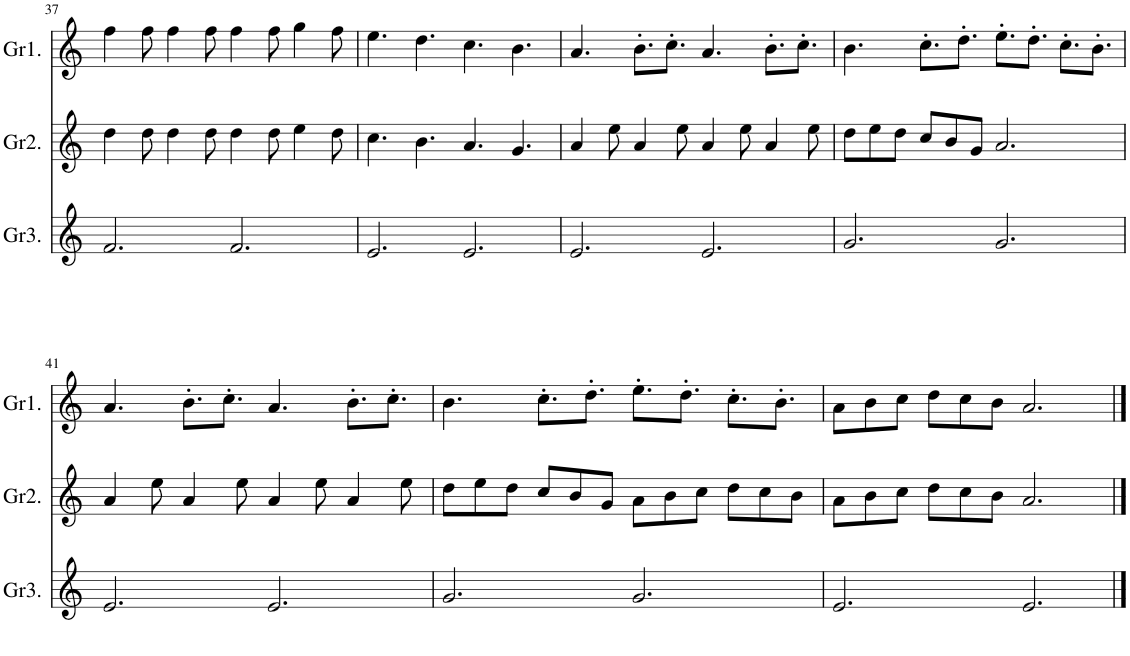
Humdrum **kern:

**kern	**kern	**kern
*part3	*part2	*part1
*staff3	*staff2	*staff1
*I"Gralla 3	*I"Gralla 2	*I"Gralla 1
*I'Gr3.	*I'Gr2.	*I'Gr1.
!!LO:PB:g=z
*clefG2	*clefG2	*clefG2
*k[]	*k[]	*k[]
*M12/8	*M12/8	*M12/8
=37	=37	=37
2.f/	4dd\	4ff\
.	8dd\	8ff\
.	4dd\	4ff\
.	8dd\	8ff\
2.f/	4dd\	4ff\
.	8dd\	8ff\
.	4ee\	4gg\
.	8dd\	8ff\
=38	=38	=38
2.e/	4.cc\	4.ee\
.	4.b\	4.dd\
2.e/	4.a/	4.cc\
.	4.g/	4.b\
=39	=39	=39
2.e/	4a/	4.a/
.	8ee\	.
.	4a/	8.b'\L
.	.	8.cc'\J
.	8ee\	.
2.e/	4a/	4.a/
.	8ee\	.
.	4a/	8.b'\L
.	.	8.cc'\J
.	8ee\	.
=40	=40	=40
2.g/	8dd\L	4.b\
.	8ee\	.
.	8dd\J	.
.	8cc/L	8.cc'\L
.	8b/	.
.	.	8.dd'\J
.	8g/J	.
2.g/	2.a/	8.ee'\L
.	.	8.dd'\J
.	.	8.cc'\L
.	.	8.b'\J
!!LO:LB:g=z
=41	=41	=41
2.e/	4a/	4.a/
.	8ee\	.
.	4a/	8.b'\L
.	.	8.cc'\J
.	8ee\	.
2.e/	4a/	4.a/
.	8ee\	.
.	4a/	8.b'\L
.	.	8.cc'\J
.	8ee\	.
=42	=42	=42
2.g/	8dd\L	4.b\
.	8ee\	.
.	8dd\J	.
.	8cc/L	8.cc'\L
.	8b/	.
.	.	8.dd'\J
.	8g/J	.
2.g/	8a\L	8.ee'\L
.	8b\	.
.	.	8.dd'\J
.	8cc\J	.
.	8dd\L	8.cc'\L
.	8cc\	.
.	.	8.b'\J
.	8b\J	.
=43	=43	=43
2.e/	8a\L	8a\L
.	8b\	8b\
.	8cc\J	8cc\J
.	8dd\L	8dd\L
.	8cc\	8cc\
.	8b\J	8b\J
2.e/	2.a/	2.a/
==	==	==
*-	*-	*-
